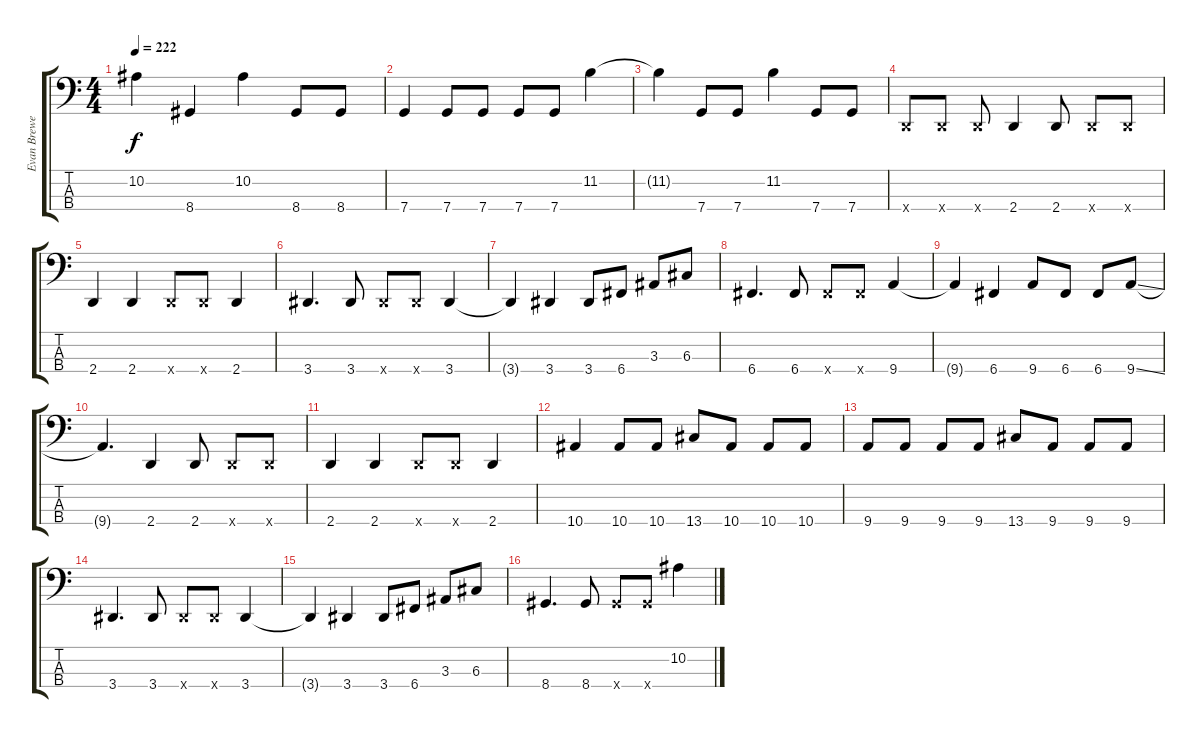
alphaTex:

\track ("Evan Brewer" "Evan Brewe") {instrument electricbassfinger}
\staff {score tabs}
\tuning (F2 C2 G1 C1) {hide}
\ts (4 4)
\tempo 222
\clef f4
\ks c
10.2{t}.4{dy f} 8.4.4 10.2.4 8.4.8 8.4.8 |
7.4.4 7.4.8 7.4.8 7.4.8 7.4.8 11.2.4 |
11.2{t}.4 7.4.8 7.4.8 11.2.4 7.4.8 7.4.8 |
2.4{x}.8 2.4{x}.8 2.4{x}.8 2.4.4 2.4.8 2.4{x}.8 2.4{x}.8 |
2.4.4 2.4.4 2.4{x}.8 2.4{x}.8 2.4.4 |
3.4.4{d} 3.4.8 3.4{x}.8 3.4{x}.8 3.4.4 |
3.4{t}.4 3.4.4 3.4.8 6.4.8 3.3.8 6.3.8 |
6.4.4{d} 6.4.8 6.4{x}.8 6.4{x}.8 9.4.4 |
9.4{t}.4 6.4.4 9.4.8 6.4.8 6.4.8 9.4{ss}.8 |
9.4{t}.4{d} 2.4.4 2.4.8 2.4{x}.8 2.4{x}.8 |
2.4.4 2.4.4 2.4{x}.8 2.4{x}.8 2.4.4 |
10.4.4 10.4.8 10.4.8 13.4.8 10.4.8 10.4.8 10.4.8 |
9.4.8 9.4.8 9.4.8 9.4.8 13.4.8 9.4.8 9.4.8 9.4.8 |
3.4.4{d} 3.4.8 3.4{x}.8 3.4{x}.8 3.4.4 |
3.4{t}.4 3.4.4 3.4.8 6.4.8 3.3.8 6.3.8 |
8.4.4{d} 8.4.8 8.4{x}.8 8.4{x}.8 10.2.4
